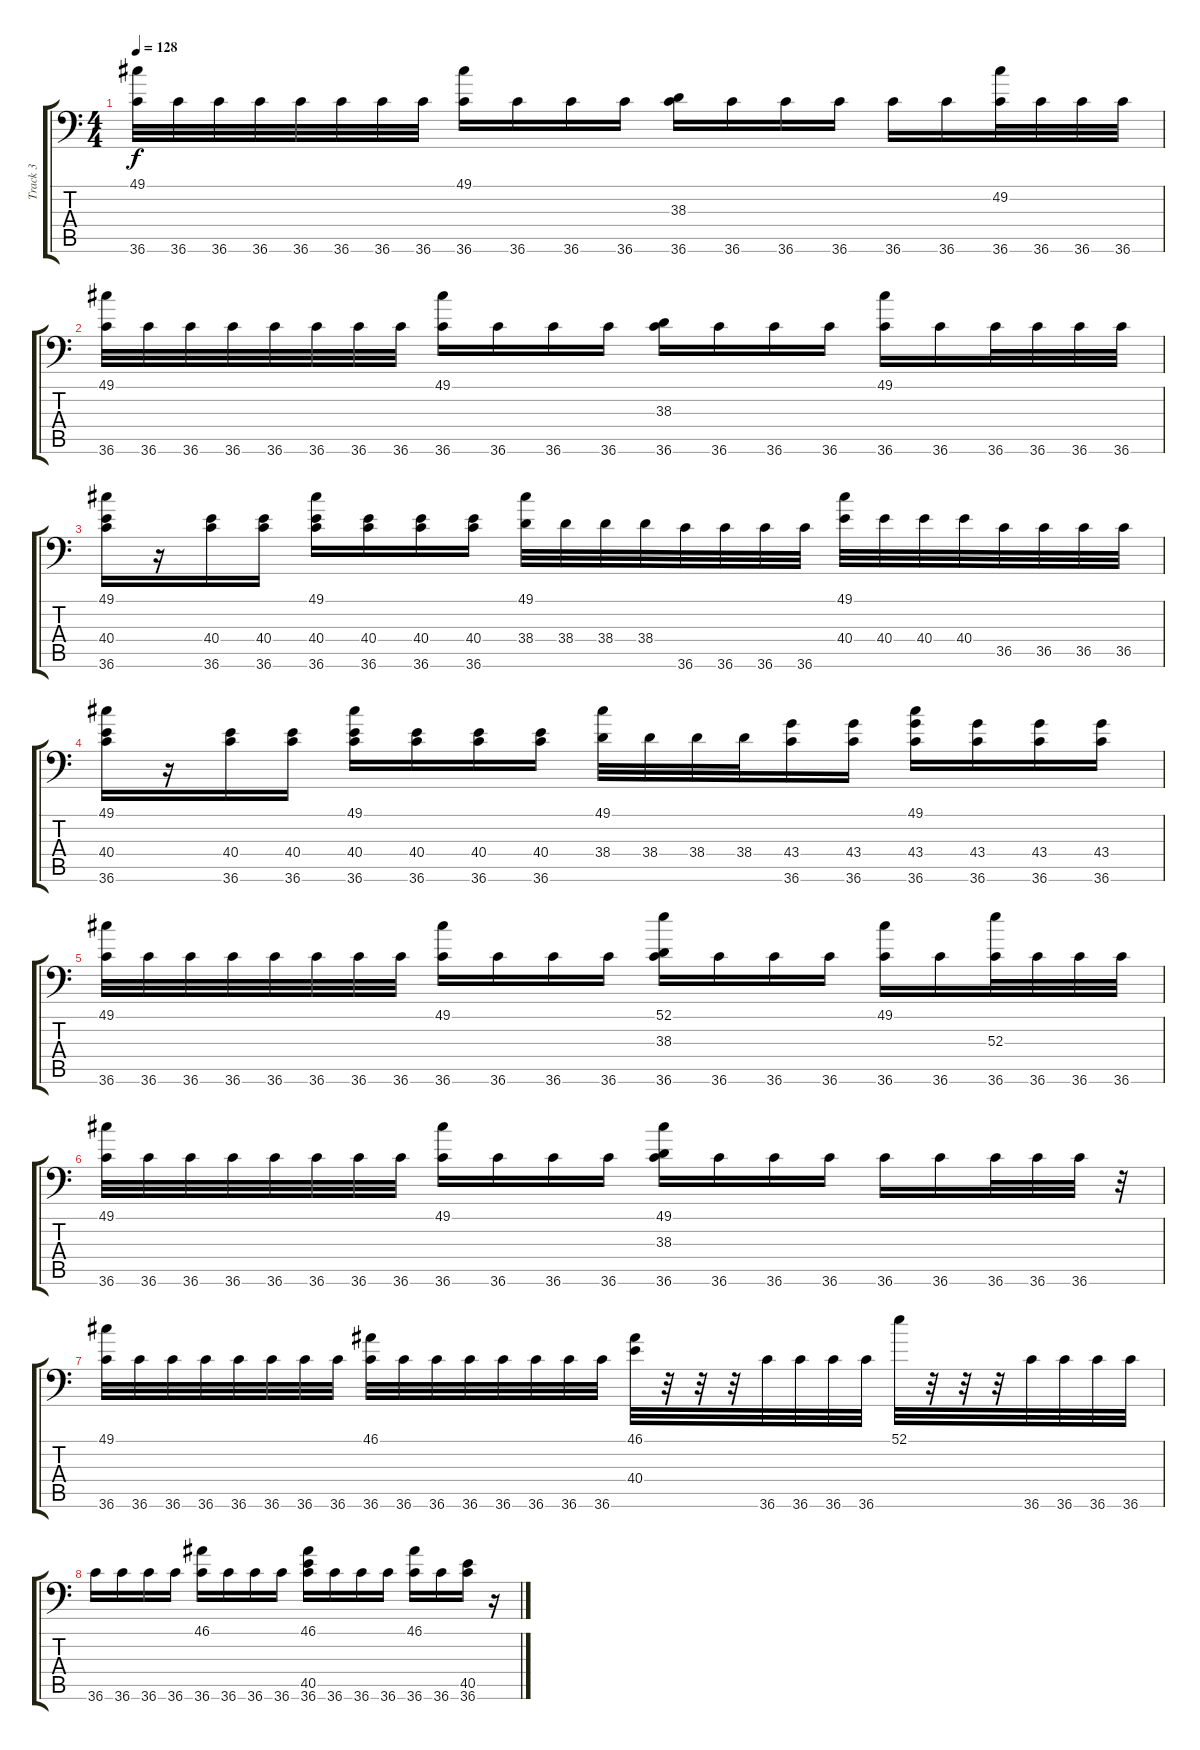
\track ("Track 3" "Track 3") {instrument acousticgrandpiano}
\staff {score tabs}
\tuning (C-1 C-1 C-1 C-1 C-1 C-1) {hide}
\ts (4 4)
\tempo 128
\clef f4
\ks c
(49.1 36.6).32{dy f} 36.6.32 36.6.32 36.6.32 36.6.32 36.6.32 36.6.32 36.6.32 (49.1 36.6).16 36.6.16 36.6.16 36.6.16 (38.3 36.6).16 36.6.16 36.6.16 36.6.16 36.6.16 36.6.16 (49.2 36.6).32 36.6.32 36.6.32 36.6.32 |
(49.1 36.6).32 36.6.32 36.6.32 36.6.32 36.6.32 36.6.32 36.6.32 36.6.32 (49.1 36.6).16 36.6.16 36.6.16 36.6.16 (38.3 36.6).16 36.6.16 36.6.16 36.6.16 (49.1 36.6).16 36.6.16 36.6.32 36.6.32 36.6.32 36.6.32 |
(49.1 40.4 36.6).16 r.16 (40.4 36.6).16 (40.4 36.6).16 (49.1 40.4 36.6).16 (40.4 36.6).16 (40.4 36.6).16 (40.4 36.6).16 (49.1 38.4).32 38.4.32 38.4.32 38.4.32 36.6.32 36.6.32 36.6.32 36.6.32 (49.1 40.4).32 40.4.32 40.4.32 40.4.32 36.5.32 36.5.32 36.5.32 36.5.32 |
(49.1 40.4 36.6).16 r.16 (40.4 36.6).16 (40.4 36.6).16 (49.1 40.4 36.6).16 (40.4 36.6).16 (40.4 36.6).16 (40.4 36.6).16 (49.1 38.4).32 38.4.32 38.4.32 38.4.32 (43.4 36.6).16 (43.4 36.6).16 (49.1 43.4 36.6).16 (43.4 36.6).16 (43.4 36.6).16 (43.4 36.6).16 |
(49.1 36.6).32 36.6.32 36.6.32 36.6.32 36.6.32 36.6.32 36.6.32 36.6.32 (49.1 36.6).16 36.6.16 36.6.16 36.6.16 (52.1 38.3 36.6).16 36.6.16 36.6.16 36.6.16 (49.1 36.6).16 36.6.16 (52.3 36.6).32 36.6.32 36.6.32 36.6.32 |
(49.1 36.6).32 36.6.32 36.6.32 36.6.32 36.6.32 36.6.32 36.6.32 36.6.32 (49.1 36.6).16 36.6.16 36.6.16 36.6.16 (49.1 38.3 36.6).16 36.6.16 36.6.16 36.6.16 36.6.16 36.6.16 36.6.32 36.6.32 36.6.32 r.32 |
(49.1 36.6).32 36.6.32 36.6.32 36.6.32 36.6.32 36.6.32 36.6.32 36.6.32 (46.1 36.6).32 36.6.32 36.6.32 36.6.32 36.6.32 36.6.32 36.6.32 36.6.32 (46.1 40.4).32 r.32 r.32 r.32 36.6.32 36.6.32 36.6.32 36.6.32 52.1.32 r.32 r.32 r.32 36.6.32 36.6.32 36.6.32 36.6.32 |
36.6.16 36.6.16 36.6.16 36.6.16 (46.1 36.6).16 36.6.16 36.6.16 36.6.16 (46.1 40.5 36.6).16 36.6.16 36.6.16 36.6.16 (46.1 36.6).16 36.6.16 (40.5 36.6).16 r.16
